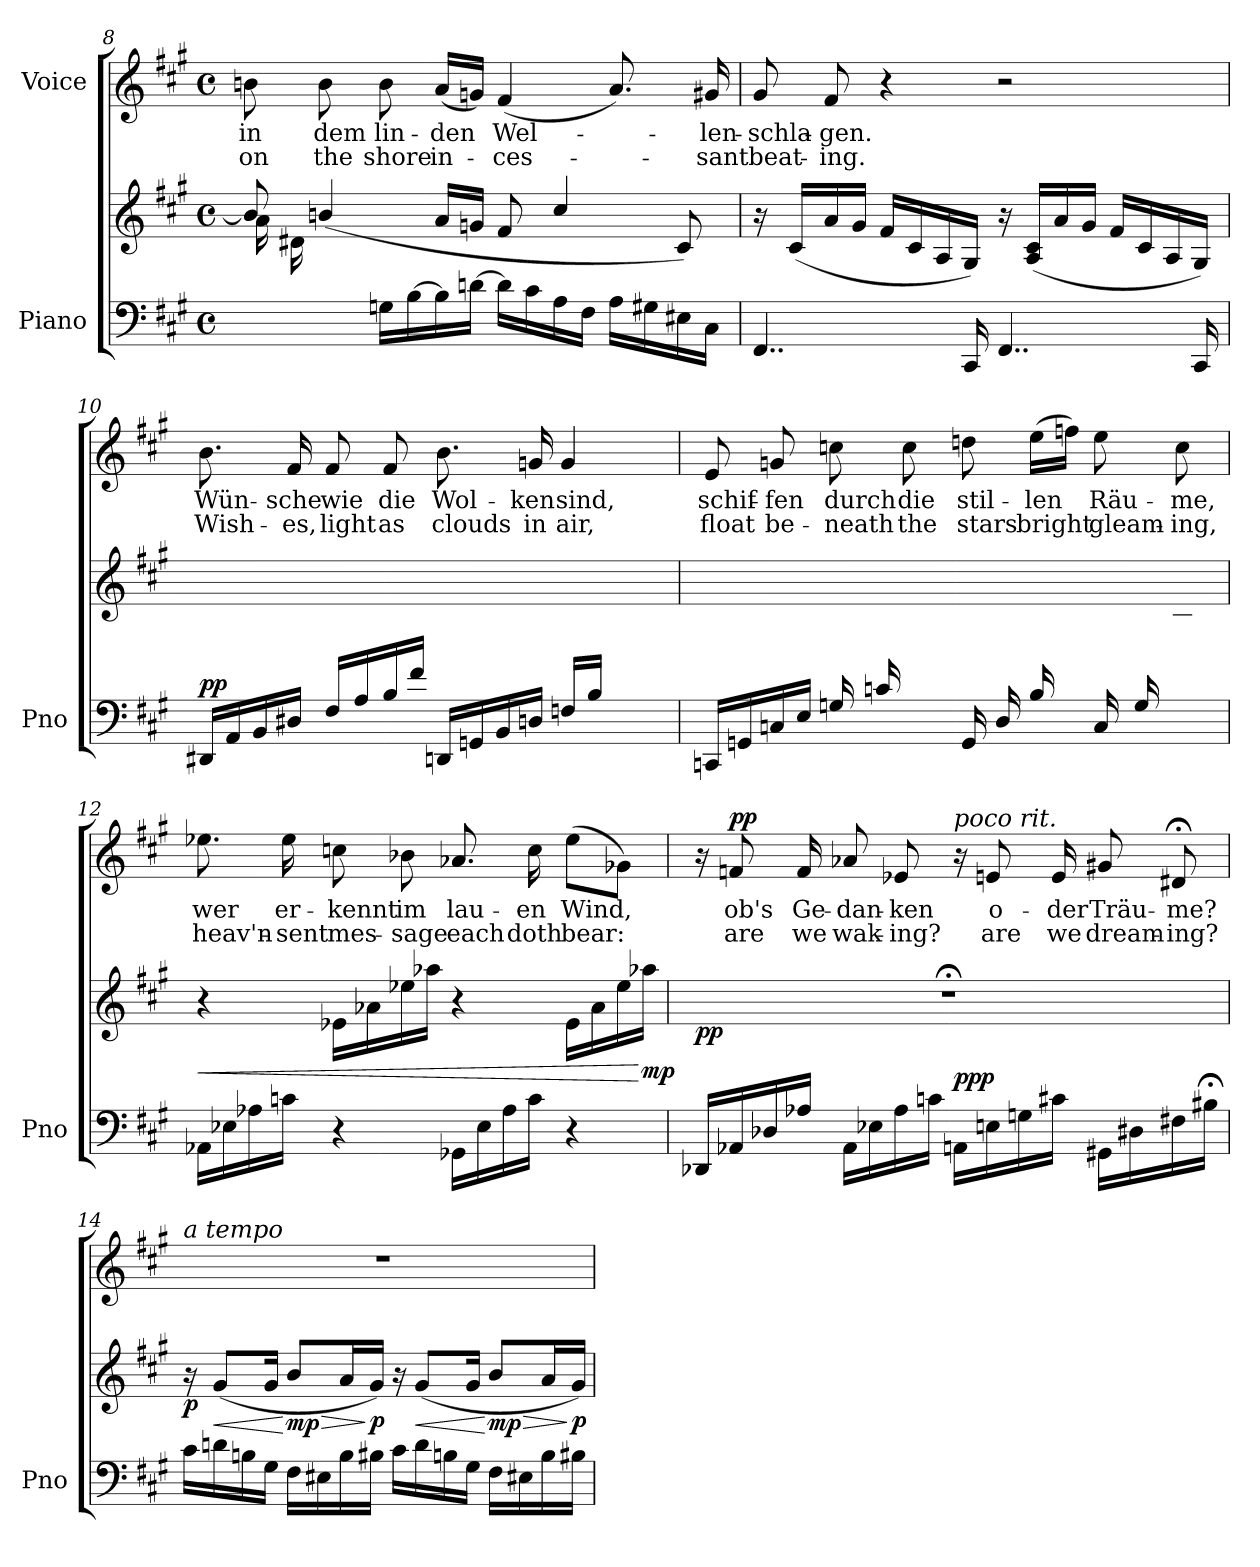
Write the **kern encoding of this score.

**kern	**kern	**dynam	**kern	**text	**text	**dynam
*part2	*part2	*part2	*part1	*part1	*part1	*part1
*staff3	*staff2	*staff2/3	*staff1	*staff1	*staff1	*staff1
*I"Piano	*	*	*I"Voice	*	*	*
*I'Pno	*	*	*	*	*	*
*clefF4	*clefG2	*	*clefG2	*	*	*
*k[f#c#g#]	*k[f#c#g#]	*	*k[f#c#g#]	*	*	*
*M4/4	*M4/4	*	*M4/4	*	*	*
*met(c)	*met(c)	*	*met(c)	*	*	*
=8	=8	=8	=8	=8	=8	=8
*	*^	*	*	*	*	*
!	!	!	!	!	!LO:LY:b	!LO:LY:b	!
16a\LLyy	8b#/]	16a\	.	8bn\	in	on	.
16d#X\yy	.	16d#X\	.	.	.	.	.
!	!	!	!	!	!LO:LY:b	!LO:LY:b	!
16A\	(>4bn/	16rgyy	.	8b\	dem	the	.
16F#\JJ	.	16rgyy	.	.	.	.	.
!	!	!	!	!	!LO:LY:b	!LO:LY:b	!
16Gn\LL	.	4rgyy	.	8b\	lin-	shore	.
[16B\	.	.	.	.	.	.	.
!	!	!	!	!	!LO:LY:b	!LO:LY:b	!
16B\]	16a/LL	.	.	(16a/LL	-den	in-	.
[16dn\JJ	16gn/JJ	.	.	16gn/JJ)	.	.	.
!	!	!	!	!	!LO:LY:b	!LO:LY:b	!
16d\LL]	8f#/	2rgyy	.	(4f#/	Wel-	-ces-	.
16c#\	.	.	.	.	.	.	.
16A\	4cc#/	.	.	.	.	.	.
16F#\JJ	.	.	.	.	.	.	.
16A\LL	.	.	.	8.a/)	.	.	.
16G#X\	.	.	.	.	.	.	.
16E#X\	8c#/)	.	.	.	.	.	.
!	!	!	!	!	!LO:LY:b	!LO:LY:b	!
16C#\JJ	.	.	.	16g#X/	-len-	-sant	.
*	*v	*v	*	*	*	*	*
!!LO:LB:g=z
=9	=9	=9	=9	=9	=9	=9
!	!	!	!	!LO:LY:b	!LO:LY:b	!
4..FF#/	16r	.	8g#/	-schla-	beat-	.
.	(16c#/LL	.	.	.	.	.
!	!	!	!	!LO:LY:b	!LO:LY:b	!
.	16a/	.	8f#/	-gen.	-ing.	.
.	16g#/JJ	.	.	.	.	.
.	16f#/LL	.	4r	.	.	.
.	16c#/	.	.	.	.	.
.	16A/	.	.	.	.	.
16CC#/	16G#/JJ)	.	.	.	.	.
4..FF#/	16r	.	2r	.	.	.
.	(16A/ 16c#/LL	.	.	.	.	.
.	16a/	.	.	.	.	.
.	16g#/JJ	.	.	.	.	.
.	16f#/LL	.	.	.	.	.
.	16c#/	.	.	.	.	.
.	16A/	.	.	.	.	.
16CC#/	16G#/JJ)	.	.	.	.	.
=10	=10	=10	=10	=10	=10	=10
!	!	!LO:DY:a=2	!	!LO:LY:b	!LO:LY:b	!
16DD#X/LL	2ryy	pp	8.b\	Wün-	Wish-	.
16AA/	.	.	.	.	.	.
16BB/	.	.	.	.	.	.
!	!	!	!	!LO:LY:b	!LO:LY:b	!
16D#X/JJ	.	.	16f#/	-sche	-es,	.
!	!	!	!	!LO:LY:b	!LO:LY:b	!
16F#/LL	.	.	8f#/	wie	light	.
16A/	.	.	.	.	.	.
!	!	!	!	!LO:LY:b	!LO:LY:b	!
16B/	.	.	8f#/	die	as	.
16f#/JJ	.	.	.	.	.	.
!	!	!	!	!LO:LY:b	!LO:LY:b	!
16DDn/LL	4ryy	.	8.b\	Wol-	clouds	.
16GGn/	.	.	.	.	.	.
16BB/	.	.	.	.	.	.
!	!	!	!	!LO:LY:b	!LO:LY:b	!
16Dn/JJ	.	.	16gn/	-ken	in	.
!	!	!	!	!LO:LY:b	!LO:LY:b	!
16Fn/LL	16Fn/LLyy	.	4g/	sind,	air,	.
16B/JJ	16B/yy	.	.	.	.	.
16ryy	16dn/	.	.	.	.	.
16ryy	16gn/JJ	.	.	.	.	.
=11	=11	=11	=11	=11	=11	=11
!	!	!	!	!LO:LY:b	!LO:LY:b	!
16CCn/LL	4ryy	.	8e/	schif-	float	.
16GGn/	.	.	.	.	.	.
!	!	!	!	!LO:LY:b	!LO:LY:b	!
16Cn/	.	.	8gn/	-fen	be-	.
16E/JJ	.	.	.	.	.	.
!	!	!	!	!LO:LY:b	!LO:LY:b	!
16Gn/	16Gn/LLyy	.	8ccn\	durch	-neath	.
16cn/	16cn/yy	.	.	.	.	.
!	!	!	!	!LO:LY:b	!LO:LY:b	!
16ryy	16e/	.	8cc\	die	the	.
16ryy	16gn/JJ	.	.	.	.	.
!	!	!	!	!LO:LY:b	!LO:LY:b	!
16GG/	16GGn/LLyy	.	8ddn\	stil-	stars	.
16D/	16D/yy	.	.	.	.	.
!	!	!	!	!LO:LY:b	!LO:LY:b	!
16B/	16B/yy	.	(16ee\LL	-len	bright	.
16ryy	16g/JJ	.	16ffn\JJ)	.	.	.
!	!	!	!	!LO:LY:b	!LO:LY:b	!
16C/	16Cn/LLyy	.	8ee\	Räu-	gleam-	.
16G/	16G/yy	.	.	.	.	.
!	!	!	!	!LO:LY:b	!LO:LY:b	!
16ryy	16cn/	.	8cc\	-me,	-ing,	.
16ryy	16g/JJ	.	.	.	.	.
!!LO:PB:g=z
=12	=12	=12	=12	=12	=12	=12
!	!	!LO:HP:b	!	!LO:LY:b	!LO:LY:b	!
16AA-X\LL	4r	<	8.ee-X\	wer	heav'n-	.
16E-X\	.	.	.	.	.	.
16A-X\	.	.	.	.	.	.
!	!	!	!	!LO:LY:b	!LO:LY:b	!
16cn\JJ	.	.	16ee-\	er-	-sent	.
!	!	!	!	!LO:LY:b	!LO:LY:b	!
4r	16e-X\LL	.	8ccn\	-kennt	mes-	.
.	16a-X\	.	.	.	.	.
!	!	!	!	!LO:LY:b	!LO:LY:b	!
.	16ee-X\	.	8b-X\	im	-sage	.
.	16aa-X\JJ	.	.	.	.	.
!	!	!	!	!LO:LY:b	!LO:LY:b	!
16GG-X\LL	4r	.	8.a-X/	lau-	each	.
16E-\	.	.	.	.	.	.
16A-\	.	.	.	.	.	.
!	!	!	!	!LO:LY:b	!LO:LY:b	!
16c\JJ	.	.	16cc\	-en	doth	.
!	!	!	!	!LO:LY:b	!LO:LY:b	!
4r	16e-\LL	.	(8ee-\L	Wind,	bear:	.
.	16a-\	.	.	.	.	.
.	16ee-\	.	8g-X\J)	.	.	.
!	!	!LO:DY:n=1:b	!	!	!	!
.	(16aa-X\JJ	[ mp	.	.	.	.
=13	=13	=13	=13	=13	=13	=13
!	!	!LO:DY:b	!	!	!	!
16DD-X/LL	1r;<	pp	16r	.	.	.
!	!	!	!	!LO:LY:b	!LO:LY:b	!LO:DY:a
16AA-X/	.	.	8fn/	ob's	are	pp
16D-X/	.	.	.	.	.	.
!	!	!	!	!LO:LY:b	!LO:LY:b	!
16A-X/JJ	.	.	16f/	Ge-	we	.
!	!	!	!	!LO:LY:b	!LO:LY:b	!
16AA-\LL	.	.	8a-X/	-dan-	wak-	.
16E-X\	.	.	.	.	.	.
!	!	!	!	!LO:LY:b	!LO:LY:b	!
16A-\	.	.	8e-X/	-ken	-ing?	.
16cn\JJ	.	.	.	.	.	.
!	!	!	!LO:TX:a:i:t=poco rit.	!	!	!
!	!	!LO:DY:a=2	!	!	!	!
16AAn\LL	.	ppp	16r	.	.	.
!	!	!	!	!LO:LY:b	!LO:LY:b	!
16En\	.	.	8en/	o-	are	.
16Gn\	.	.	.	.	.	.
*	*	*	*MM62	*	*	*
!	!	!	!	!LO:LY:b	!LO:LY:b	!
16c#X\JJ	.	.	16e/	-der	we	.
!	!	!	!	!LO:LY:b	!LO:LY:b	!
16GG#X\LL	.	.	8g#X/	Träu-	dream-	.
16D#X\	.	.	.	.	.	.
!	!	!	!	!LO:LY:b	!LO:LY:b	!
16F#X\	.	.	8d#X;</	-me?	-ing?	.
16B#X;<\JJ	.	.	.	.	.	.
!!LO:LB:g=z
=14	=14	=14	=14	=14	=14	=14
!	!	!	!LO:TX:a:i:t=a tempo	!	!	!
!	!	!LO:DY:b	!	!	!	!
16c#\LL	16r	p	1r	.	.	.
!	!	!LO:HP:b	!	!	!	!
16dn\	(8g#/L	<	.	.	.	.
16Bn\	.	.	.	.	.	.
16G#\JJ	16g#/Jk	.	.	.	.	.
!	!	!LO:HP:n=1:b	!	!	!	!
!	!	!LO:DY:n=1:b	!	!	!	!
16F#\LL	8b/L	[ > mp	.	.	.	.
16E#X\	.	.	.	.	.	.
16B\	16a/L	.	.	.	.	.
!	!	!LO:DY:n=2:b	!	!	!	!
16B#X\JJ	16g#/JJ)	] p	.	.	.	.
16c#\LL	16r	.	.	.	.	.
!	!	!LO:HP:b	!	!	!	!
16d\	(8g#/L	<	.	.	.	.
16Bn\	.	.	.	.	.	.
16G#\JJ	16g#/Jk	.	.	.	.	.
!	!	!LO:HP:n=1:b	!	!	!	!
!	!	!LO:DY:n=3:b	!	!	!	!
16F#\LL	8b/L	[ > mp	.	.	.	.
16E#X\	.	.	.	.	.	.
16B\	16a/L	.	.	.	.	.
!	!	!LO:DY:n=4:b	!	!	!	!
16B#X\JJ	16g#/JJ)	] p	.	.	.	.
=	=	=	=	=	=	=
*-	*-	*-	*-	*-	*-	*-
